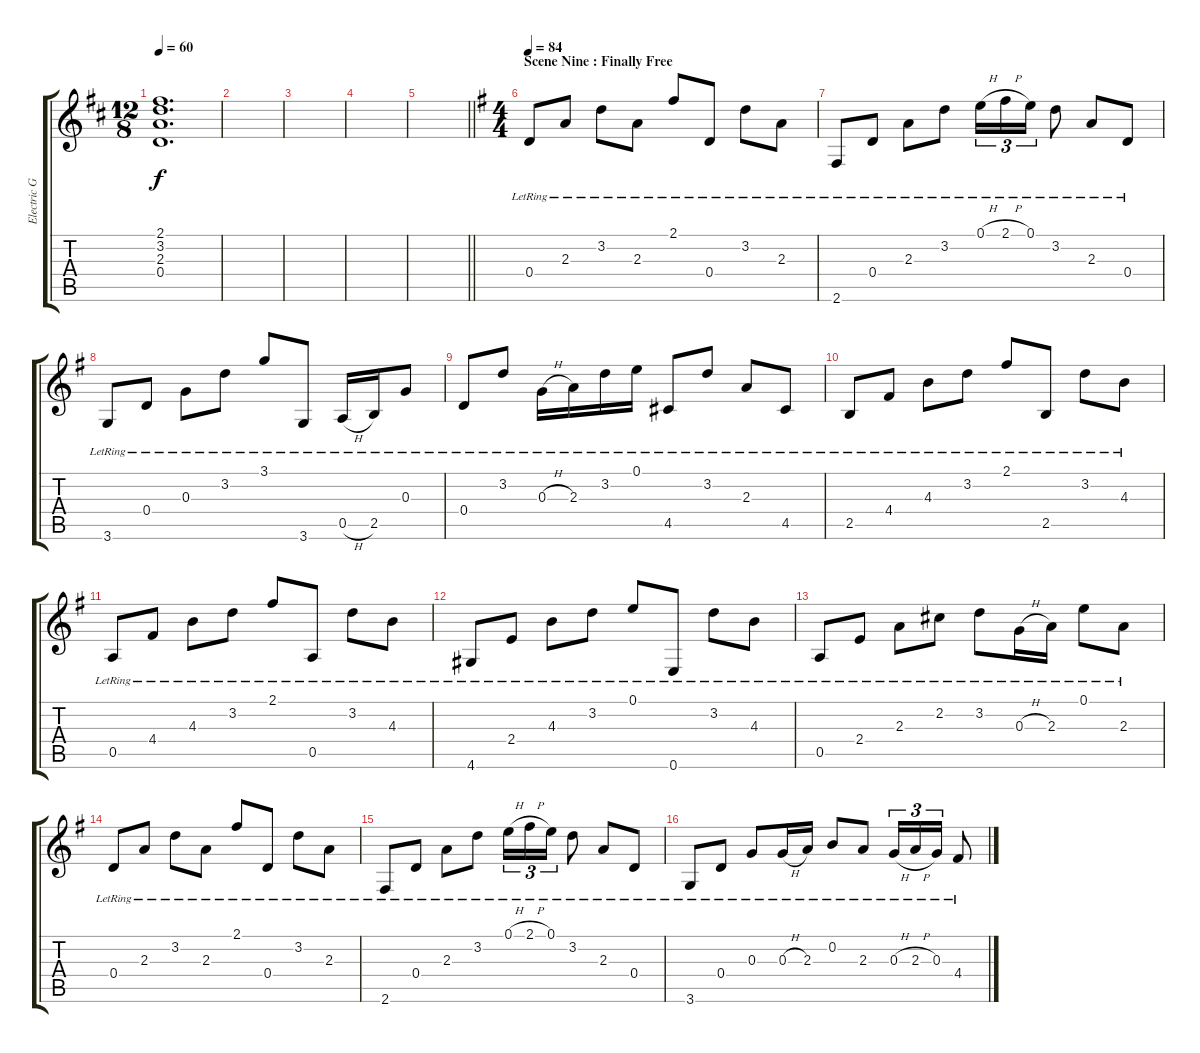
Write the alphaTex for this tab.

\track ("Electric Guitar I - John Petrucci" "Electric G") {instrument distortionguitar}
\staff {score tabs}
\tuning (E4 B3 G3 D3 A2 E2) {hide}
\ts (12 8)
\tempo 60
\clef g2
\ks d
(2.1 3.2 2.3 0.4).1{d dy f} |
|
|
|
\barLineRight lightlight
|
\ts (4 4)
\section ("" "Scene Nine : Finally Free")
\tempo 84
\ks g
0.4{lr}.8{instrument acousticguitarsteel} 2.3{lr}.8 3.2{lr}.8 2.3{lr}.8 2.1{lr}.8 0.4{lr}.8 3.2{lr}.8 2.3{lr}.8 |
2.6{lr}.8 0.4{lr}.8 2.3{lr}.8 3.2{lr}.8 0.1{h lr}.16{tu (3 2)} 2.1{h lr}.16{tu (3 2)} 0.1{lr}.16{tu (3 2)} 3.2{lr}.8 2.3{lr}.8 0.4{lr}.8 |
3.6{lr}.8 0.4{lr}.8 0.3{lr}.8 3.2{lr}.8 3.1{lr}.8 3.6{lr}.8 0.5{h lr}.16 2.5{lr}.16 0.3{lr}.8 |
0.4{lr}.8 3.2{lr}.8 0.3{h lr}.16 2.3{lr}.16 3.2{lr}.16 0.1{lr}.16 4.5{lr}.8 3.2{lr}.8 2.3{lr}.8 4.5{lr}.8 |
2.5{lr}.8 4.4{lr}.8 4.3{lr}.8 3.2{lr}.8 2.1{lr}.8 2.5{lr}.8 3.2{lr}.8 4.3{lr}.8 |
0.5{lr}.8 4.4{lr}.8 4.3{lr}.8 3.2{lr}.8 2.1{lr}.8 0.5{lr}.8 3.2{lr}.8 4.3{lr}.8 |
4.6{lr}.8 2.4{lr}.8 4.3{lr}.8 3.2{lr}.8 0.1{lr}.8 0.6{lr}.8 3.2{lr}.8 4.3{lr}.8 |
0.5{lr}.8 2.4{lr}.8 2.3{lr}.8 2.2{lr}.8 3.2{lr}.8 0.3{h lr}.16 2.3{lr}.16 0.1{lr}.8 2.3{lr}.8 |
0.4{lr}.8 2.3{lr}.8 3.2{lr}.8 2.3{lr}.8 2.1{lr}.8 0.4{lr}.8 3.2{lr}.8 2.3{lr}.8 |
2.6{lr}.8 0.4{lr}.8 2.3{lr}.8 3.2{lr}.8 0.1{h lr}.16{tu (3 2)} 2.1{h lr}.16{tu (3 2)} 0.1{lr}.16{tu (3 2)} 3.2{lr}.8 2.3{lr}.8 0.4{lr}.8 |
3.6{lr}.8 0.4{lr}.8 0.3{lr}.8 0.3{h lr}.16 2.3{lr}.16 0.2{lr}.8 2.3{lr}.8 0.3{h lr}.16{tu (3 2)} 2.3{h lr}.16{tu (3 2)} 0.3{lr}.16{tu (3 2)} 4.4{lr}.8
